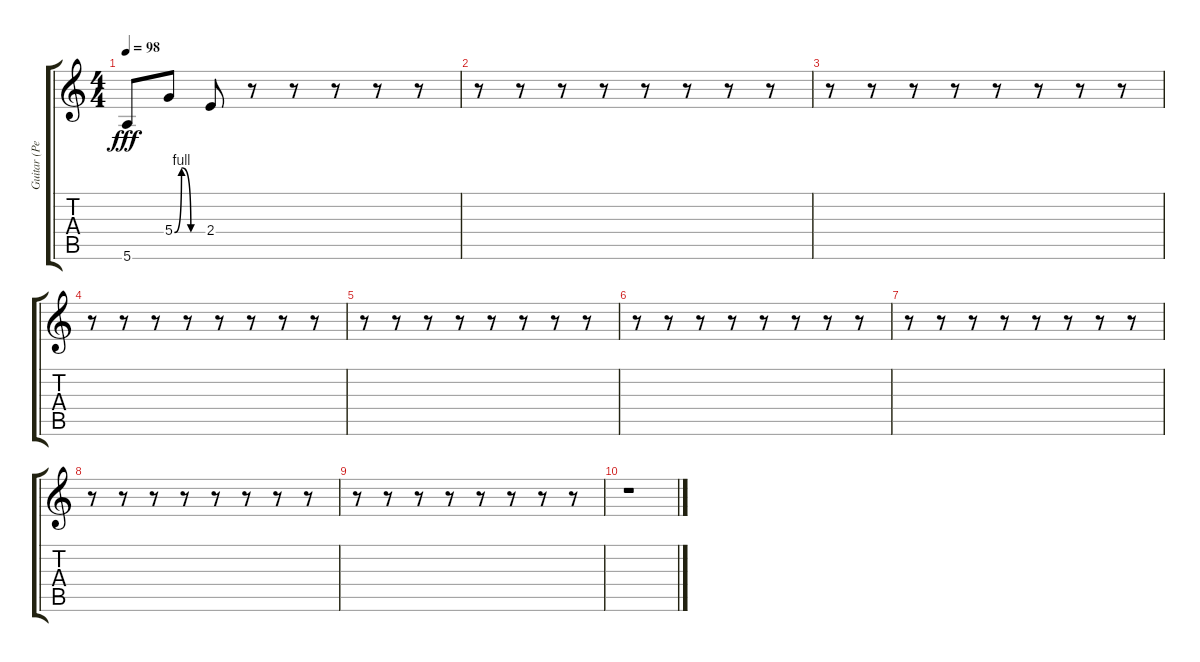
\track ("Guitar (Peter Hayes)" "Guitar (Pe") {instrument distortionguitar}
\staff {score tabs}
\tuning (E4 B3 G3 D3 A2 E2) {hide}
\ts (4 4)
\tempo 98
\clef g2
\ks c
5.6.8{dy fff} 5.4{be (custom 0 0 15 4 35 0 60 0)}.8 2.4.8 r.8 r.8 r.8 r.8 r.8 |
r.8 r.8 r.8 r.8 r.8 r.8 r.8 r.8 |
r.8 r.8 r.8 r.8 r.8 r.8 r.8 r.8 |
r.8 r.8 r.8 r.8 r.8 r.8 r.8 r.8 |
r.8 r.8 r.8 r.8 r.8 r.8 r.8 r.8 |
r.8 r.8 r.8 r.8 r.8 r.8 r.8 r.8 |
r.8 r.8 r.8 r.8 r.8 r.8 r.8 r.8 |
r.8 r.8 r.8 r.8 r.8 r.8 r.8 r.8 |
r.8 r.8 r.8 r.8 r.8 r.8 r.8 r.8 |
r.1
